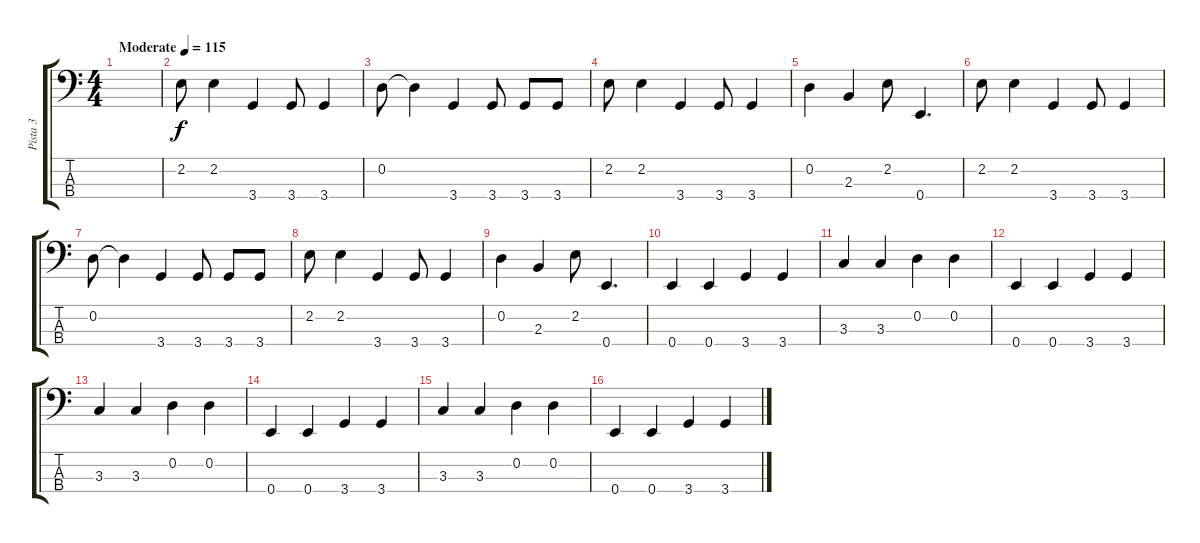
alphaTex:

\track ("Pista 3" "Pista 3") {instrument electricbassfinger}
\staff {score tabs}
\tuning (G2 D2 A1 E1) {hide}
\ts (4 4)
\tempo (115 "Moderate")
\clef f4
\ks c
|
2.2.8 2.2.4 3.4.4 3.4.8 3.4.4 |
0.2.8 0.2{t}.4 3.4.4 3.4.8 3.4.8 3.4.8 |
2.2.8 2.2.4 3.4.4 3.4.8 3.4.4 |
0.2.4 2.3.4 2.2.8 0.4.4{d} |
2.2.8 2.2.4 3.4.4 3.4.8 3.4.4 |
0.2.8 0.2{t}.4 3.4.4 3.4.8 3.4.8 3.4.8 |
2.2.8 2.2.4 3.4.4 3.4.8 3.4.4 |
0.2.4 2.3.4 2.2.8 0.4.4{d} |
0.4.4 0.4.4 3.4.4 3.4.4 |
3.3.4 3.3.4 0.2.4 0.2.4 |
0.4.4 0.4.4 3.4.4 3.4.4 |
3.3.4 3.3.4 0.2.4 0.2.4 |
0.4.4 0.4.4 3.4.4 3.4.4 |
3.3.4 3.3.4 0.2.4 0.2.4 |
0.4.4 0.4.4 3.4.4 3.4.4
